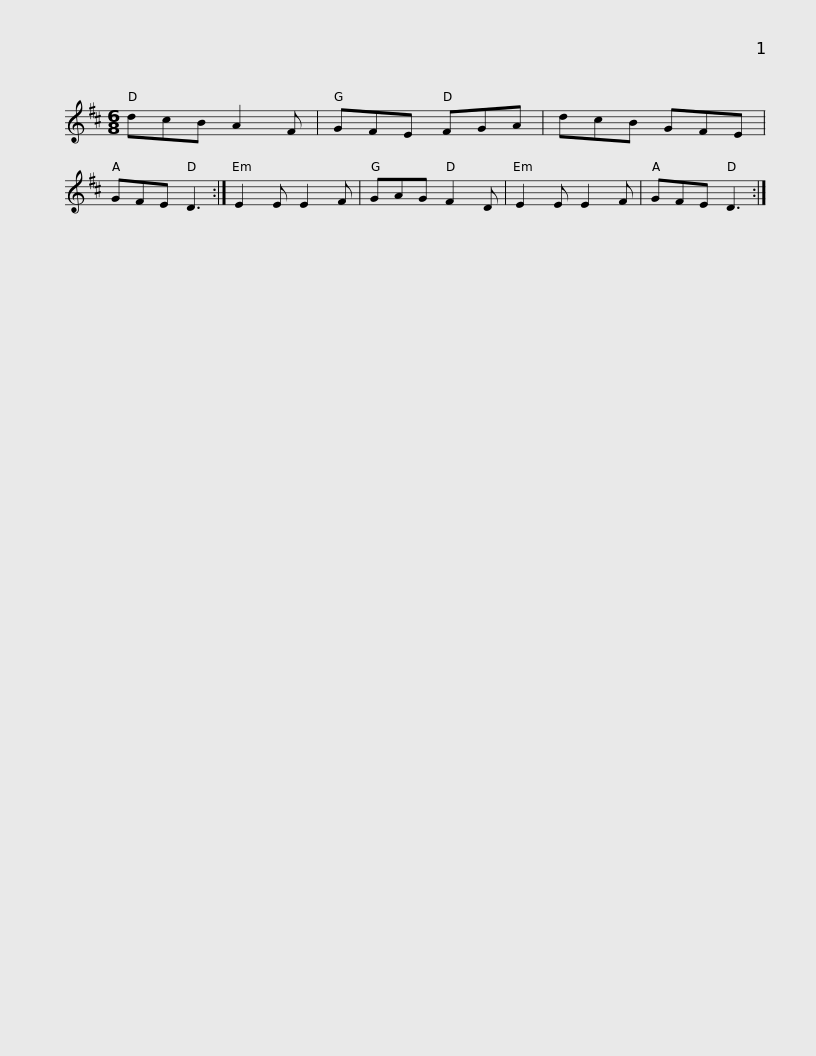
X:1
L:1/8
M:6/8
I:linebreak $
K:D
V:1 treble
V:1
 dcB A2 F | GFE FGA | dcB GFE | GFE D3 :| E2 E E2 F | %5
 GAG F2 D | E2 E E2 F |$ GFE D3 :| %8
